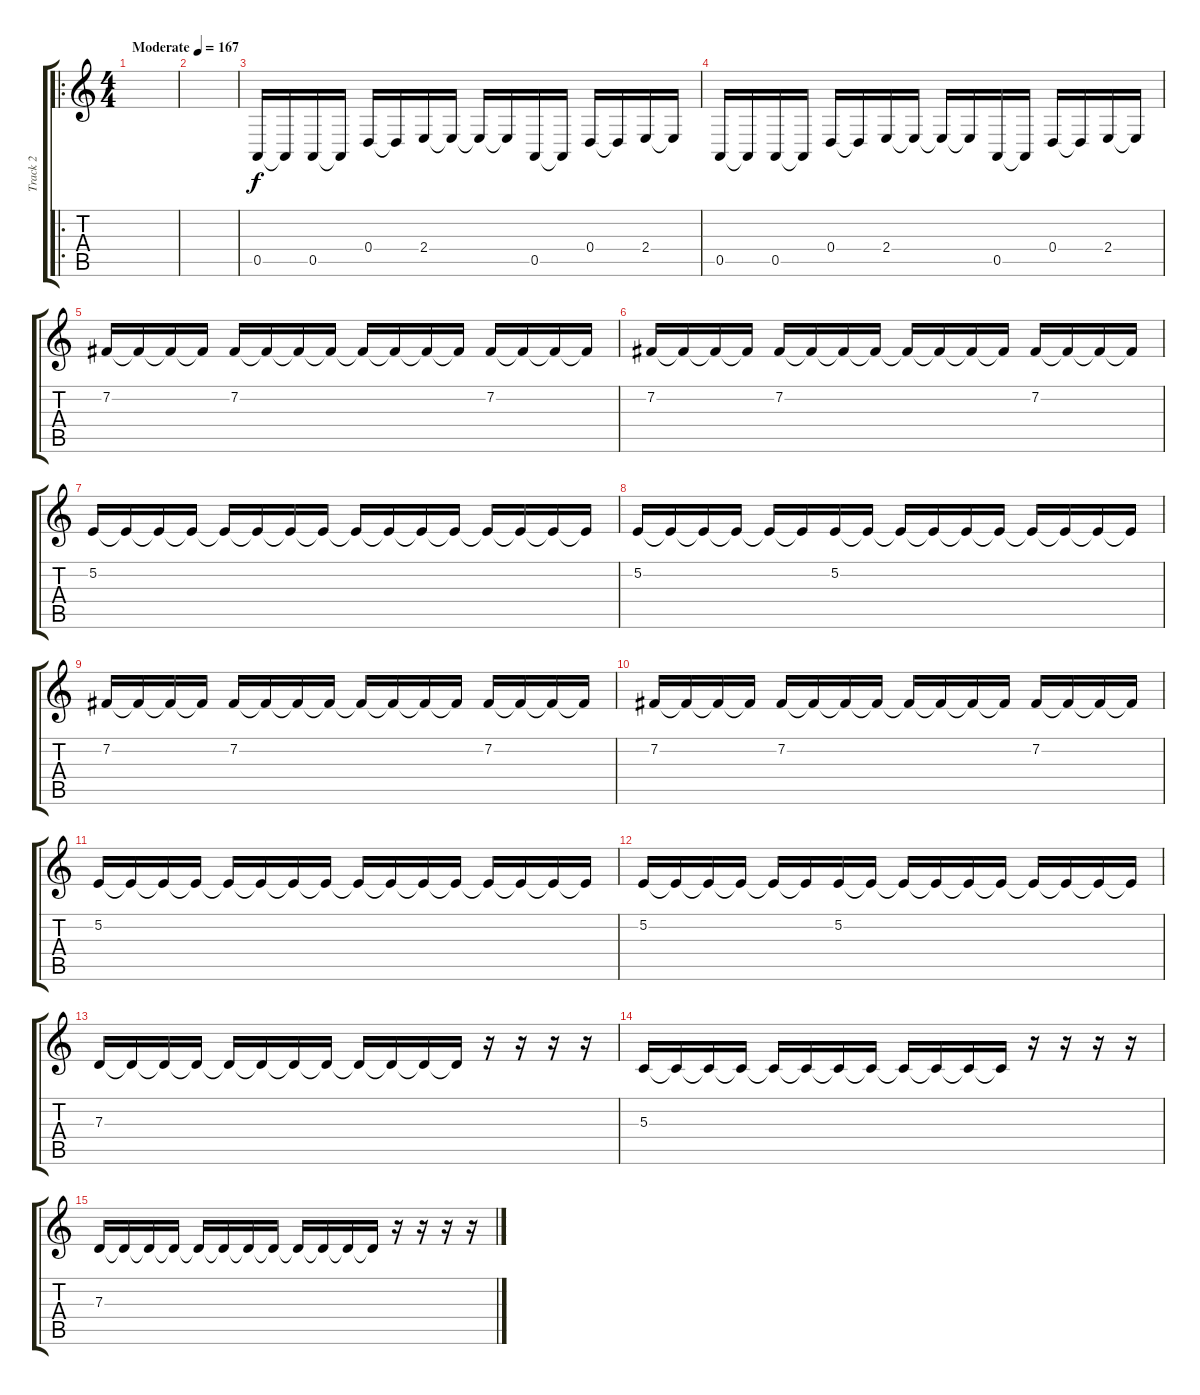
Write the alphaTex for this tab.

\track ("Track 2" "Track 2") {instrument lead5charang}
\staff {score tabs}
\tuning (E4 B3 G3 D3 A2 E2) {hide}
\ro
\ts (4 4)
\tempo (167 "Moderate")
\clef g2
\ks c
|
|
0.5.16 0.5{t}.16 0.5.16 0.5{t}.16 0.4.16 0.4{t}.16 2.4.16 2.4{t}.16 2.4{t}.16 2.4{t}.16 0.5.16 0.5{t}.16 0.4.16 0.4{t}.16 2.4.16 2.4{t}.16 |
0.5.16 0.5{t}.16 0.5.16 0.5{t}.16 0.4.16 0.4{t}.16 2.4.16 2.4{t}.16 2.4{t}.16 2.4{t}.16 0.5.16 0.5{t}.16 0.4.16 0.4{t}.16 2.4.16 2.4{t}.16 |
7.2.16 7.2{t}.16 7.2{t}.16 7.2{t}.16 7.2.16 7.2{t}.16 7.2{t}.16 7.2{t}.16 7.2{t}.16 7.2{t}.16 7.2{t}.16 7.2{t}.16 7.2.16 7.2{t}.16 7.2{t}.16 7.2{t}.16 |
7.2.16 7.2{t}.16 7.2{t}.16 7.2{t}.16 7.2.16 7.2{t}.16 7.2{t}.16 7.2{t}.16 7.2{t}.16 7.2{t}.16 7.2{t}.16 7.2{t}.16 7.2.16 7.2{t}.16 7.2{t}.16 7.2{t}.16 |
5.2.16 5.2{t}.16 5.2{t}.16 5.2{t}.16 5.2{t}.16 5.2{t}.16 5.2{t}.16 5.2{t}.16 5.2{t}.16 5.2{t}.16 5.2{t}.16 5.2{t}.16 5.2{t}.16 5.2{t}.16 5.2{t}.16 5.2{t}.16 |
5.2.16 5.2{t}.16 5.2{t}.16 5.2{t}.16 5.2{t}.16 5.2{t}.16 5.2.16 5.2{t}.16 5.2{t}.16 5.2{t}.16 5.2{t}.16 5.2{t}.16 5.2{t}.16 5.2{t}.16 5.2{t}.16 5.2{t}.16 |
7.2.16 7.2{t}.16 7.2{t}.16 7.2{t}.16 7.2.16 7.2{t}.16 7.2{t}.16 7.2{t}.16 7.2{t}.16 7.2{t}.16 7.2{t}.16 7.2{t}.16 7.2.16 7.2{t}.16 7.2{t}.16 7.2{t}.16 |
7.2.16 7.2{t}.16 7.2{t}.16 7.2{t}.16 7.2.16 7.2{t}.16 7.2{t}.16 7.2{t}.16 7.2{t}.16 7.2{t}.16 7.2{t}.16 7.2{t}.16 7.2.16 7.2{t}.16 7.2{t}.16 7.2{t}.16 |
5.2.16 5.2{t}.16 5.2{t}.16 5.2{t}.16 5.2{t}.16 5.2{t}.16 5.2{t}.16 5.2{t}.16 5.2{t}.16 5.2{t}.16 5.2{t}.16 5.2{t}.16 5.2{t}.16 5.2{t}.16 5.2{t}.16 5.2{t}.16 |
5.2.16 5.2{t}.16 5.2{t}.16 5.2{t}.16 5.2{t}.16 5.2{t}.16 5.2.16 5.2{t}.16 5.2{t}.16 5.2{t}.16 5.2{t}.16 5.2{t}.16 5.2{t}.16 5.2{t}.16 5.2{t}.16 5.2{t}.16 |
7.3.16 7.3{t}.16 7.3{t}.16 7.3{t}.16 7.3{t}.16 7.3{t}.16 7.3{t}.16 7.3{t}.16 7.3{t}.16 7.3{t}.16 7.3{t}.16 7.3{t}.16 r.16 r.16 r.16 r.16 |
5.3.16 5.3{t}.16 5.3{t}.16 5.3{t}.16 5.3{t}.16 5.3{t}.16 5.3{t}.16 5.3{t}.16 5.3{t}.16 5.3{t}.16 5.3{t}.16 5.3{t}.16 r.16 r.16 r.16 r.16 |
7.3.16 7.3{t}.16 7.3{t}.16 7.3{t}.16 7.3{t}.16 7.3{t}.16 7.3{t}.16 7.3{t}.16 7.3{t}.16 7.3{t}.16 7.3{t}.16 7.3{t}.16 r.16 r.16 r.16 r.16
